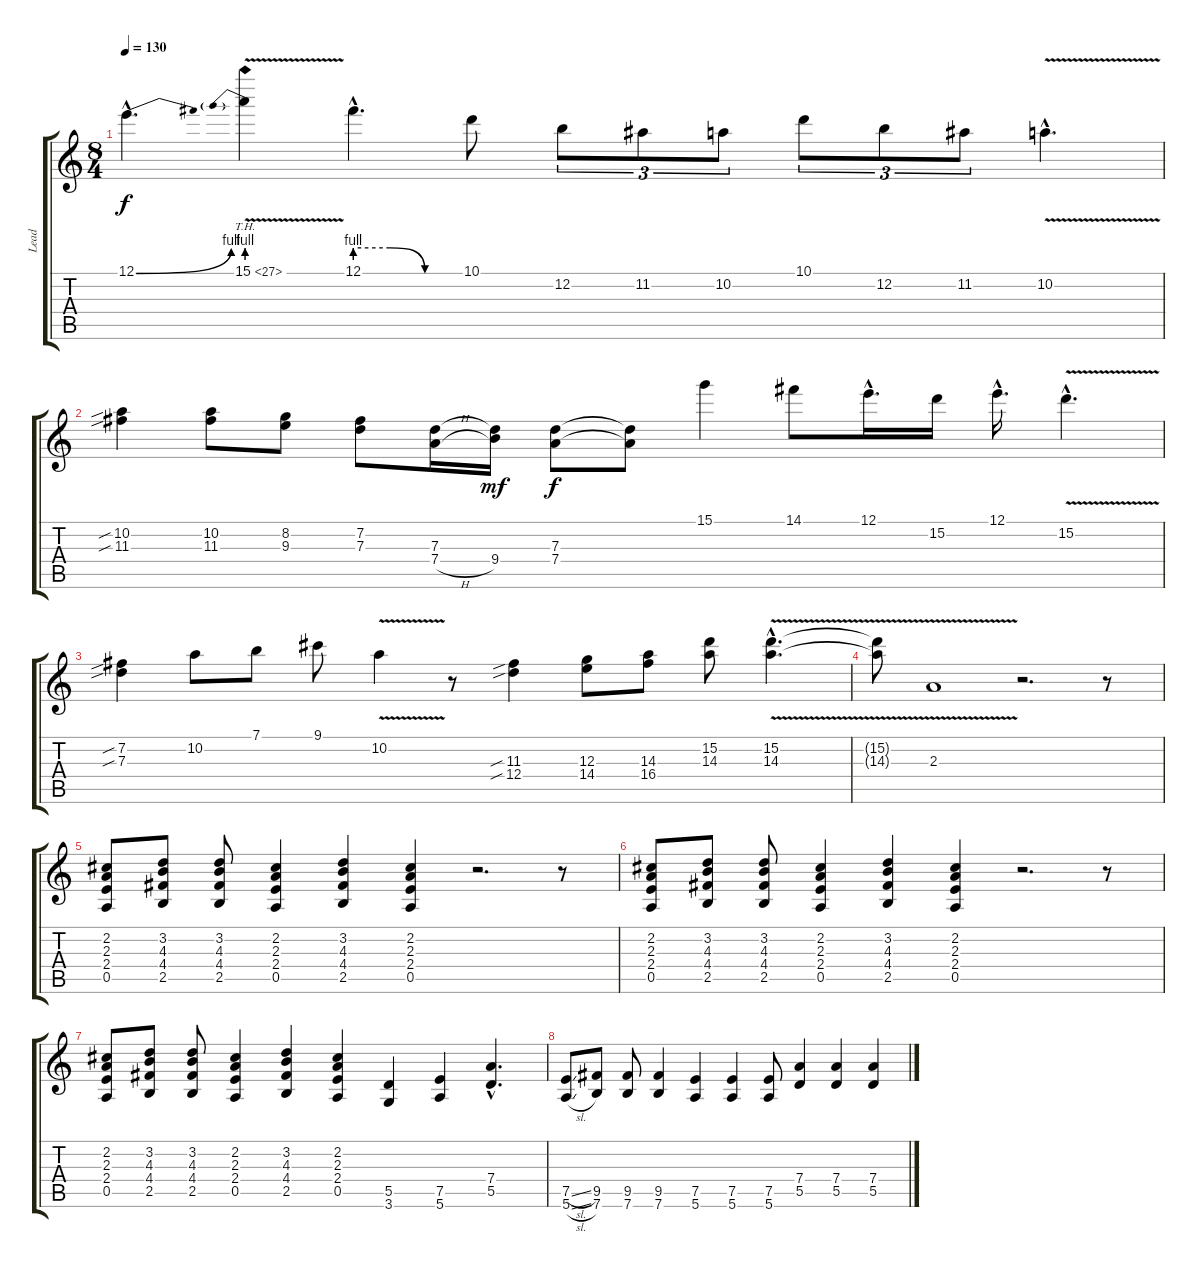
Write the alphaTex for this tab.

\track ("Lead" "Lead") {instrument distortionguitar}
\staff {score tabs}
\tuning (E4 B3 G3 D3 A2 E2) {hide}
\ts (8 4)
\tempo 130
\clef g2
\ks c
12.1{be (bend 0 0 60 4) hac}.4{d dy f} 15.1{be (prebend 0 4 60 4) th 12 v}.4 12.1{be (custom 0 4 20 4 40 0 60 0) hac}.4{d} 10.1.8 12.2.8{tu (3 2)} 11.2.8{tu (3 2)} 10.2.8{tu (3 2)} 10.1.8{tu (3 2)} 12.2.8{tu (3 2)} 11.2.8{tu (3 2)} 10.2{v hac}.4{d} |
(10.2{sib} 11.3{sib}).4 (10.2 11.3).8 (8.2 9.3).8 (7.2 7.3).8 (7.3 7.4{h}).16 (7.3{t} 9.4).16{dy mf} (7.3 7.4).8{dy f} (7.3{t} 7.4{t}).8 15.1.4 14.1.8 12.1{hac}.16{d} 15.2.16 12.1{hac}.16{d} 15.2{v hac}.4{d} |
(7.2{sib} 7.3{sib}).4 10.2.8 7.1.8 9.1.8 10.2{v}.4 r.8 (11.3{sib} 12.4{sib}).4 (12.3 14.4).8 (14.3 16.4).8 (15.2 14.3).8 (15.2{v hac} 14.3{v hac}).4{d} |
(15.2{t} 14.3{t}).8 2.3{v}.1 r.2{d} r.8 |
(2.2 2.3 2.4 0.5).8 (3.2 4.3 4.4 2.5).8 (3.2 4.3 4.4 2.5).8 (2.2 2.3 2.4 0.5).4 (3.2 4.3 4.4 2.5).4 (2.2 2.3 2.4 0.5).4 r.2{d} r.8 |
(2.2 2.3 2.4 0.5).8 (3.2 4.3 4.4 2.5).8 (3.2 4.3 4.4 2.5).8 (2.2 2.3 2.4 0.5).4 (3.2 4.3 4.4 2.5).4 (2.2 2.3 2.4 0.5).4 r.2{d} r.8 |
(2.2 2.3 2.4 0.5).8 (3.2 4.3 4.4 2.5).8 (3.2 4.3 4.4 2.5).8 (2.2 2.3 2.4 0.5).4 (3.2 4.3 4.4 2.5).4 (2.2 2.3 2.4 0.5).4 (5.5 3.6).4 (7.5 5.6).4 (7.4{hac} 5.5{hac}).4{d} |
(7.5{sl} 5.6{sl}).8 (9.5 7.6).8 (9.5 7.6).8 (9.5 7.6).4 (7.5 5.6).4 (7.5 5.6).4 (7.5 5.6).8 (7.4 5.5).4 (7.4 5.5).4 (7.4 5.5).4
